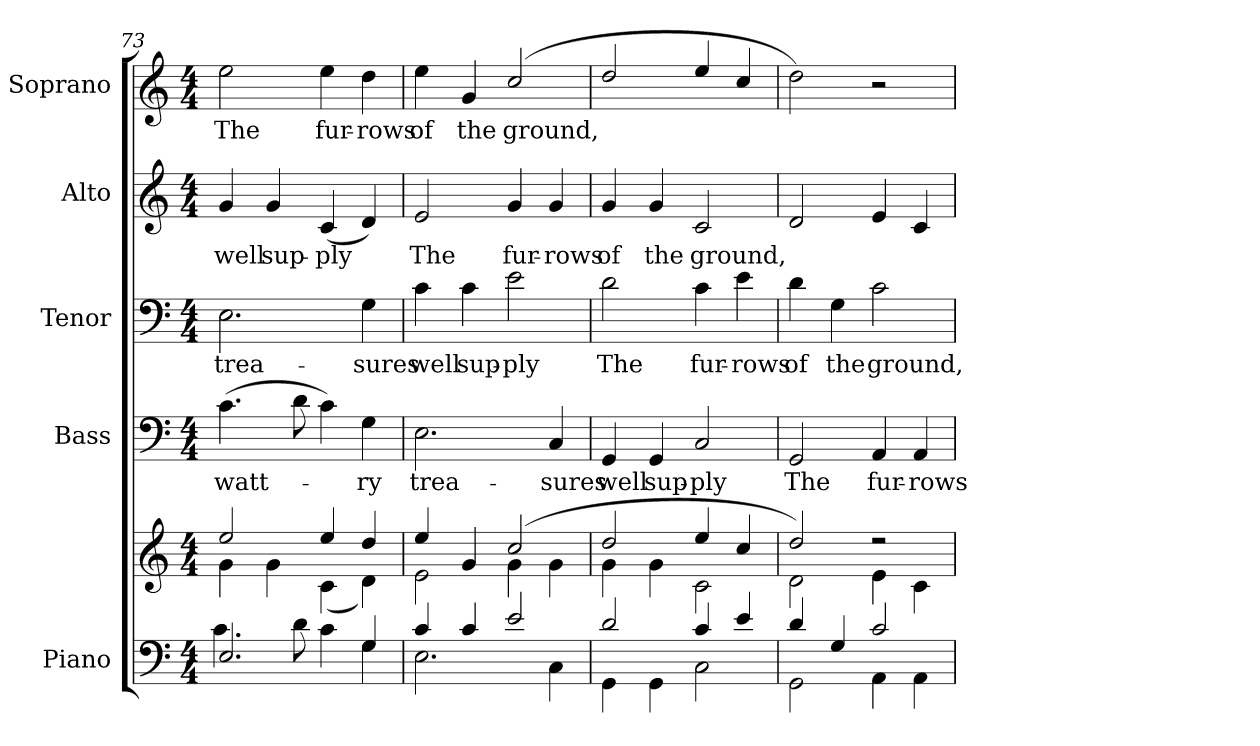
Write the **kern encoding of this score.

**kern	**kern	**kern	**text	**kern	**text	**kern	**text	**kern	**text
*part5	*part5	*part4	*part4	*part3	*part3	*part2	*part2	*part1	*part1
*staff6	*staff5	*staff4	*staff4	*staff3	*staff3	*staff2	*staff2	*staff1	*staff1
*I"Piano	*	*I"Bass	*	*I"Tenor	*	*I"Alto	*	*I"Soprano	*
*I'Pno.	*	*I'B.	*	*I'T.	*	*I'A.	*	*I'S.	*
!!LO:PB:g=z
*clefF4	*clefG2	*clefF4	*	*clefF4	*	*clefG2	*	*clefG2	*
*k[]	*k[]	*k[]	*	*k[]	*	*k[]	*	*k[]	*
*C:	*C:	*C:	*	*C:	*	*C:	*	*C:	*
*M4/4	*M4/4	*M4/4	*	*M4/4	*	*M4/4	*	*M4/4	*
=73	=73	=73	=73	=73	=73	=73	=73	=73	=73
*^	*^	*	*	*	*	*	*	*	*
!	!	!	!	!	!LO:LY:b:color=#000000	!	!	!	!	!	!
!	!	!	!	!	!	!	!LO:LY:b:color=#000000	!	!	!	!
!	!	!	!	!	!	!	!	!	!LO:LY:b:color=#000000	!	!
!	!	!	!	!	!	!	!	!	!	!	!LO:LY:b:color=#000000
2.Ei/	4.ci\	2eei/	4gi\	(4.ci\	watt-	2.Ei\	trea-	4gi/	well	2eei\	The
!	!	!	!	!	!	!	!	!	!LO:LY:b:color=#000000	!	!
.	.	.	4gi\	.	.	.	.	4gi/	sup-	.	.
.	8di\	.	.	8di\	.	.	.	.	.	.	.
!	!	!	!	!	!	!	!	!	!LO:LY:b:color=#000000	!	!
!	!	!	!	!	!	!	!	!	!	!	!LO:LY:b:color=#000000
.	4ci\	4eei/	(4ci\	4ci\)	.	.	.	(4ci/	-ply	4eei\	fur-
!	!	!	!	!	!LO:LY:b:color=#000000	!	!	!	!	!	!
!	!	!	!	!	!	!	!LO:LY:b:color=#000000	!	!	!	!
!	!	!	!	!	!	!	!	!	!	!	!LO:LY:b:color=#000000
4Gi/	4Gi\	4ddi/	4di\)	4Gi\	-ry	4Gi\	-sures	4di/)	.	4ddi\	-rows
=74	=74	=74	=74	=74	=74	=74	=74	=74	=74	=74	=74
!	!	!	!	!	!LO:LY:b:color=#000000	!	!	!	!	!	!
!	!	!	!	!	!	!	!LO:LY:b:color=#000000	!	!	!	!
!	!	!	!	!	!	!	!	!	!LO:LY:b:color=#000000	!	!
!	!	!	!	!	!	!	!	!	!	!	!LO:LY:b:color=#000000
4ci/	2.Ei\	4eei/	2ei\	2.Ei\	trea-	4ci\	well	2ei/	The	4eei\	of
!	!	!	!	!	!	!	!LO:LY:b:color=#000000	!	!	!	!
!	!	!	!	!	!	!	!	!	!	!	!LO:LY:b:color=#000000
4ci/	.	4gi/	.	.	.	4ci\	sup-	.	.	4gi/	the
!	!	!	!	!	!	!	!LO:LY:b:color=#000000	!	!	!	!
!	!	!	!	!	!	!	!	!	!LO:LY:b:color=#000000	!	!
!	!	!	!	!	!	!	!	!	!	!	!LO:LY:b:color=#000000
2ei/	.	(2cci/	4gi\	.	.	2ei\	-ply	4gi/	fur-	(2cci/	ground,
!	!	!	!	!	!LO:LY:b:color=#000000	!	!	!	!	!	!
!	!	!	!	!	!	!	!	!	!LO:LY:b:color=#000000	!	!
.	4Ci\	.	4gi\	4Ci/	-sures	.	.	4gi/	-rows	.	.
=75	=75	=75	=75	=75	=75	=75	=75	=75	=75	=75	=75
!	!	!	!	!	!LO:LY:b:color=#000000	!	!	!	!	!	!
!	!	!	!	!	!	!	!LO:LY:b:color=#000000	!	!	!	!
!	!	!	!	!	!	!	!	!	!LO:LY:b:color=#000000	!	!
2di/	4GGi\	2ddi/	4gi\	4GGi/	well	2di\	The	4gi/	of	2ddi/	.
!	!	!	!	!	!LO:LY:b:color=#000000	!	!	!	!	!	!
!	!	!	!	!	!	!	!	!	!LO:LY:b:color=#000000	!	!
.	4GGi\	.	4gi\	4GGi/	sup-	.	.	4gi/	the	.	.
!	!	!	!	!	!LO:LY:b:color=#000000	!	!	!	!	!	!
!	!	!	!	!	!	!	!LO:LY:b:color=#000000	!	!	!	!
!	!	!	!	!	!	!	!	!	!LO:LY:b:color=#000000	!	!
4ci/	2Ci\	4eei/	2ci\	2Ci/	-ply	4ci\	fur-	2ci/	ground,	4eei/	.
!	!	!	!	!	!	!	!LO:LY:b:color=#000000	!	!	!	!
4ei/	.	4cci/	.	.	.	4ei\	-rows	.	.	4cci/	.
=76	=76	=76	=76	=76	=76	=76	=76	=76	=76	=76	=76
!	!	!	!	!	!LO:LY:b:color=#000000	!	!	!	!	!	!
!	!	!	!	!	!	!	!LO:LY:b:color=#000000	!	!	!	!
4di/	2GGi\	2ddi/)	2di\	2GGi/	The	4di\	of	2di/	.	2ddi\)	.
!	!	!	!	!	!	!	!LO:LY:b:color=#000000	!	!	!	!
4Gi/	.	.	.	.	.	4Gi\	the	.	.	.	.
!	!	!	!	!	!LO:LY:b:color=#000000	!	!	!	!	!	!
!	!	!	!	!	!	!	!LO:LY:b:color=#000000	!	!	!	!
2ci/	4AAi\	2r	4ei\	4AAi/	fur-	2ci\	ground,	4ei/	.	2r	.
!	!	!	!	!	!LO:LY:b:color=#000000	!	!	!	!	!	!
.	4AAi\	.	4ci\	4AAi/	-rows	.	.	4ci/	.	.	.
*v	*v	*	*	*	*	*	*	*	*	*	*
*	*v	*v	*	*	*	*	*	*	*	*
=	=	=	=	=	=	=	=	=	=
*-	*-	*-	*-	*-	*-	*-	*-	*-	*-
